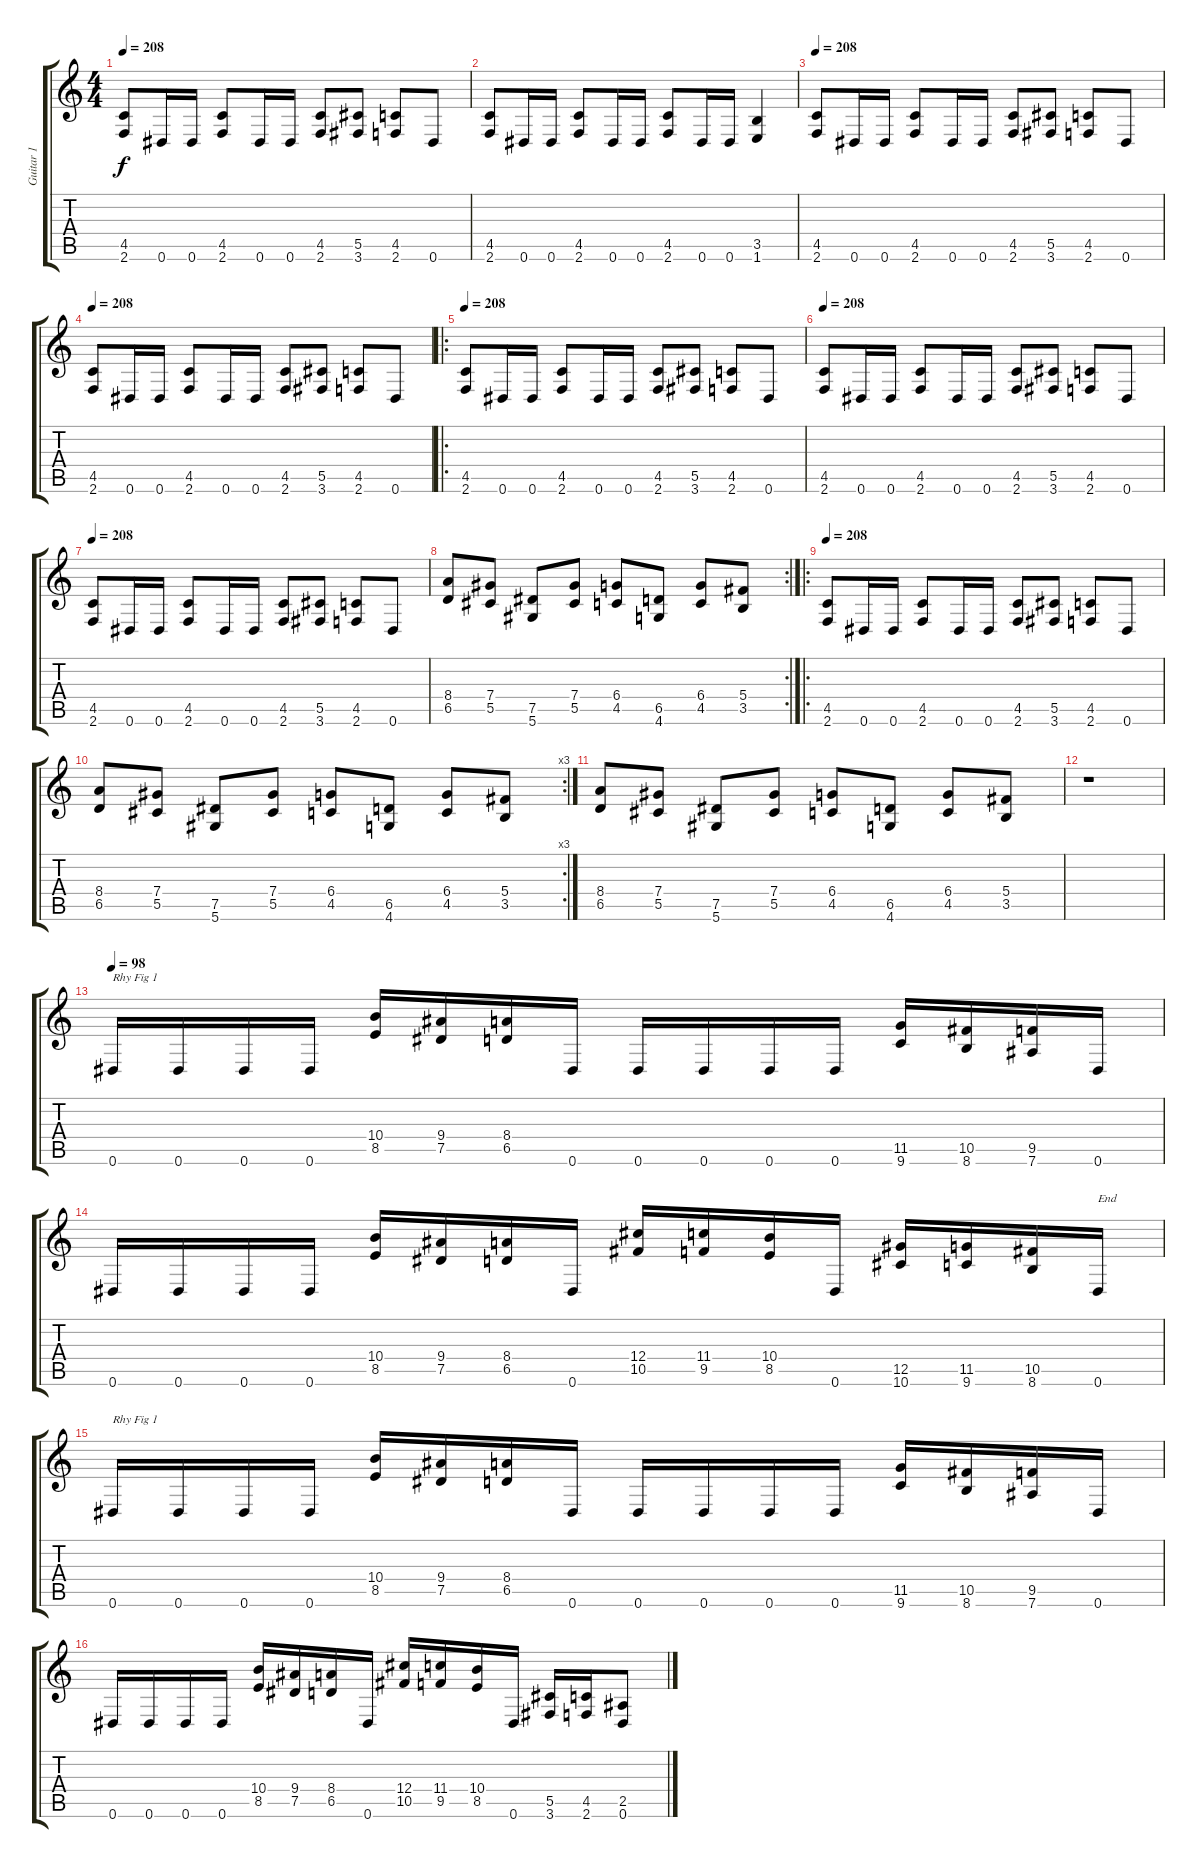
\track ("Guitar 1" "Guitar 1") {instrument distortionguitar}
\staff {score tabs}
\tuning (Eb4 Bb3 Gb3 Db3 Ab2 Eb2) {hide}
\ts (4 4)
\tempo 208
\clef g2
\ks c
(4.5 2.6).8{dy f} 0.6.16 0.6.16 (4.5 2.6).8 0.6.16 0.6.16 (4.5 2.6).8 (5.5 3.6).8 (4.5 2.6).8 0.6.8 |
(4.5 2.6).8 0.6.16 0.6.16 (4.5 2.6).8 0.6.16 0.6.16 (4.5 2.6).8 0.6.16 0.6.16 (3.5 1.6).4 |
\tempo 208
(4.5 2.6).8 0.6.16 0.6.16 (4.5 2.6).8 0.6.16 0.6.16 (4.5 2.6).8 (5.5 3.6).8 (4.5 2.6).8 0.6.8 |
\tempo 208
(4.5 2.6).8 0.6.16 0.6.16 (4.5 2.6).8 0.6.16 0.6.16 (4.5 2.6).8 (5.5 3.6).8 (4.5 2.6).8 0.6.8 |
\ro
\tempo 208
(4.5 2.6).8 0.6.16 0.6.16 (4.5 2.6).8 0.6.16 0.6.16 (4.5 2.6).8 (5.5 3.6).8 (4.5 2.6).8 0.6.8 |
\tempo 208
(4.5 2.6).8 0.6.16 0.6.16 (4.5 2.6).8 0.6.16 0.6.16 (4.5 2.6).8 (5.5 3.6).8 (4.5 2.6).8 0.6.8 |
\tempo 208
(4.5 2.6).8 0.6.16 0.6.16 (4.5 2.6).8 0.6.16 0.6.16 (4.5 2.6).8 (5.5 3.6).8 (4.5 2.6).8 0.6.8 |
\rc 2
(8.4 6.5).8 (7.4 5.5).8 (7.5 5.6).8 (7.4 5.5).8 (6.4 4.5).8 (6.5 4.6).8 (6.4 4.5).8 (5.4 3.5).8 |
\ro
\tempo 208
(4.5 2.6).8 0.6.16 0.6.16 (4.5 2.6).8 0.6.16 0.6.16 (4.5 2.6).8 (5.5 3.6).8 (4.5 2.6).8 0.6.8 |
\rc 3
(8.4 6.5).8 (7.4 5.5).8 (7.5 5.6).8 (7.4 5.5).8 (6.4 4.5).8 (6.5 4.6).8 (6.4 4.5).8 (5.4 3.5).8 |
(8.4 6.5).8 (7.4 5.5).8 (7.5 5.6).8 (7.4 5.5).8 (6.4 4.5).8 (6.5 4.6).8 (6.4 4.5).8 (5.4 3.5).8 |
r.1 |
\tempo 98
0.6.16{txt "Rhy Fig 1"} 0.6.16 0.6.16 0.6.16 (10.4 8.5).16 (9.4 7.5).16 (8.4 6.5).16 0.6.16 0.6.16 0.6.16 0.6.16 0.6.16 (11.5 9.6).16 (10.5 8.6).16 (9.5 7.6).16 0.6.16 |
0.6.16 0.6.16 0.6.16 0.6.16 (10.4 8.5).16 (9.4 7.5).16 (8.4 6.5).16 0.6.16 (12.4 10.5).16 (11.4 9.5).16 (10.4 8.5).16 0.6.16 (12.5 10.6).16 (11.5 9.6).16 (10.5 8.6).16 0.6.16{txt "End"} |
0.6.16{txt "Rhy Fig 1"} 0.6.16 0.6.16 0.6.16 (10.4 8.5).16 (9.4 7.5).16 (8.4 6.5).16 0.6.16 0.6.16 0.6.16 0.6.16 0.6.16 (11.5 9.6).16 (10.5 8.6).16 (9.5 7.6).16 0.6.16 |
0.6.16 0.6.16 0.6.16 0.6.16 (10.4 8.5).16 (9.4 7.5).16 (8.4 6.5).16 0.6.16 (12.4 10.5).16 (11.4 9.5).16 (10.4 8.5).16 0.6.16 (5.5 3.6).16 (4.5 2.6).16 (2.5 0.6).8
